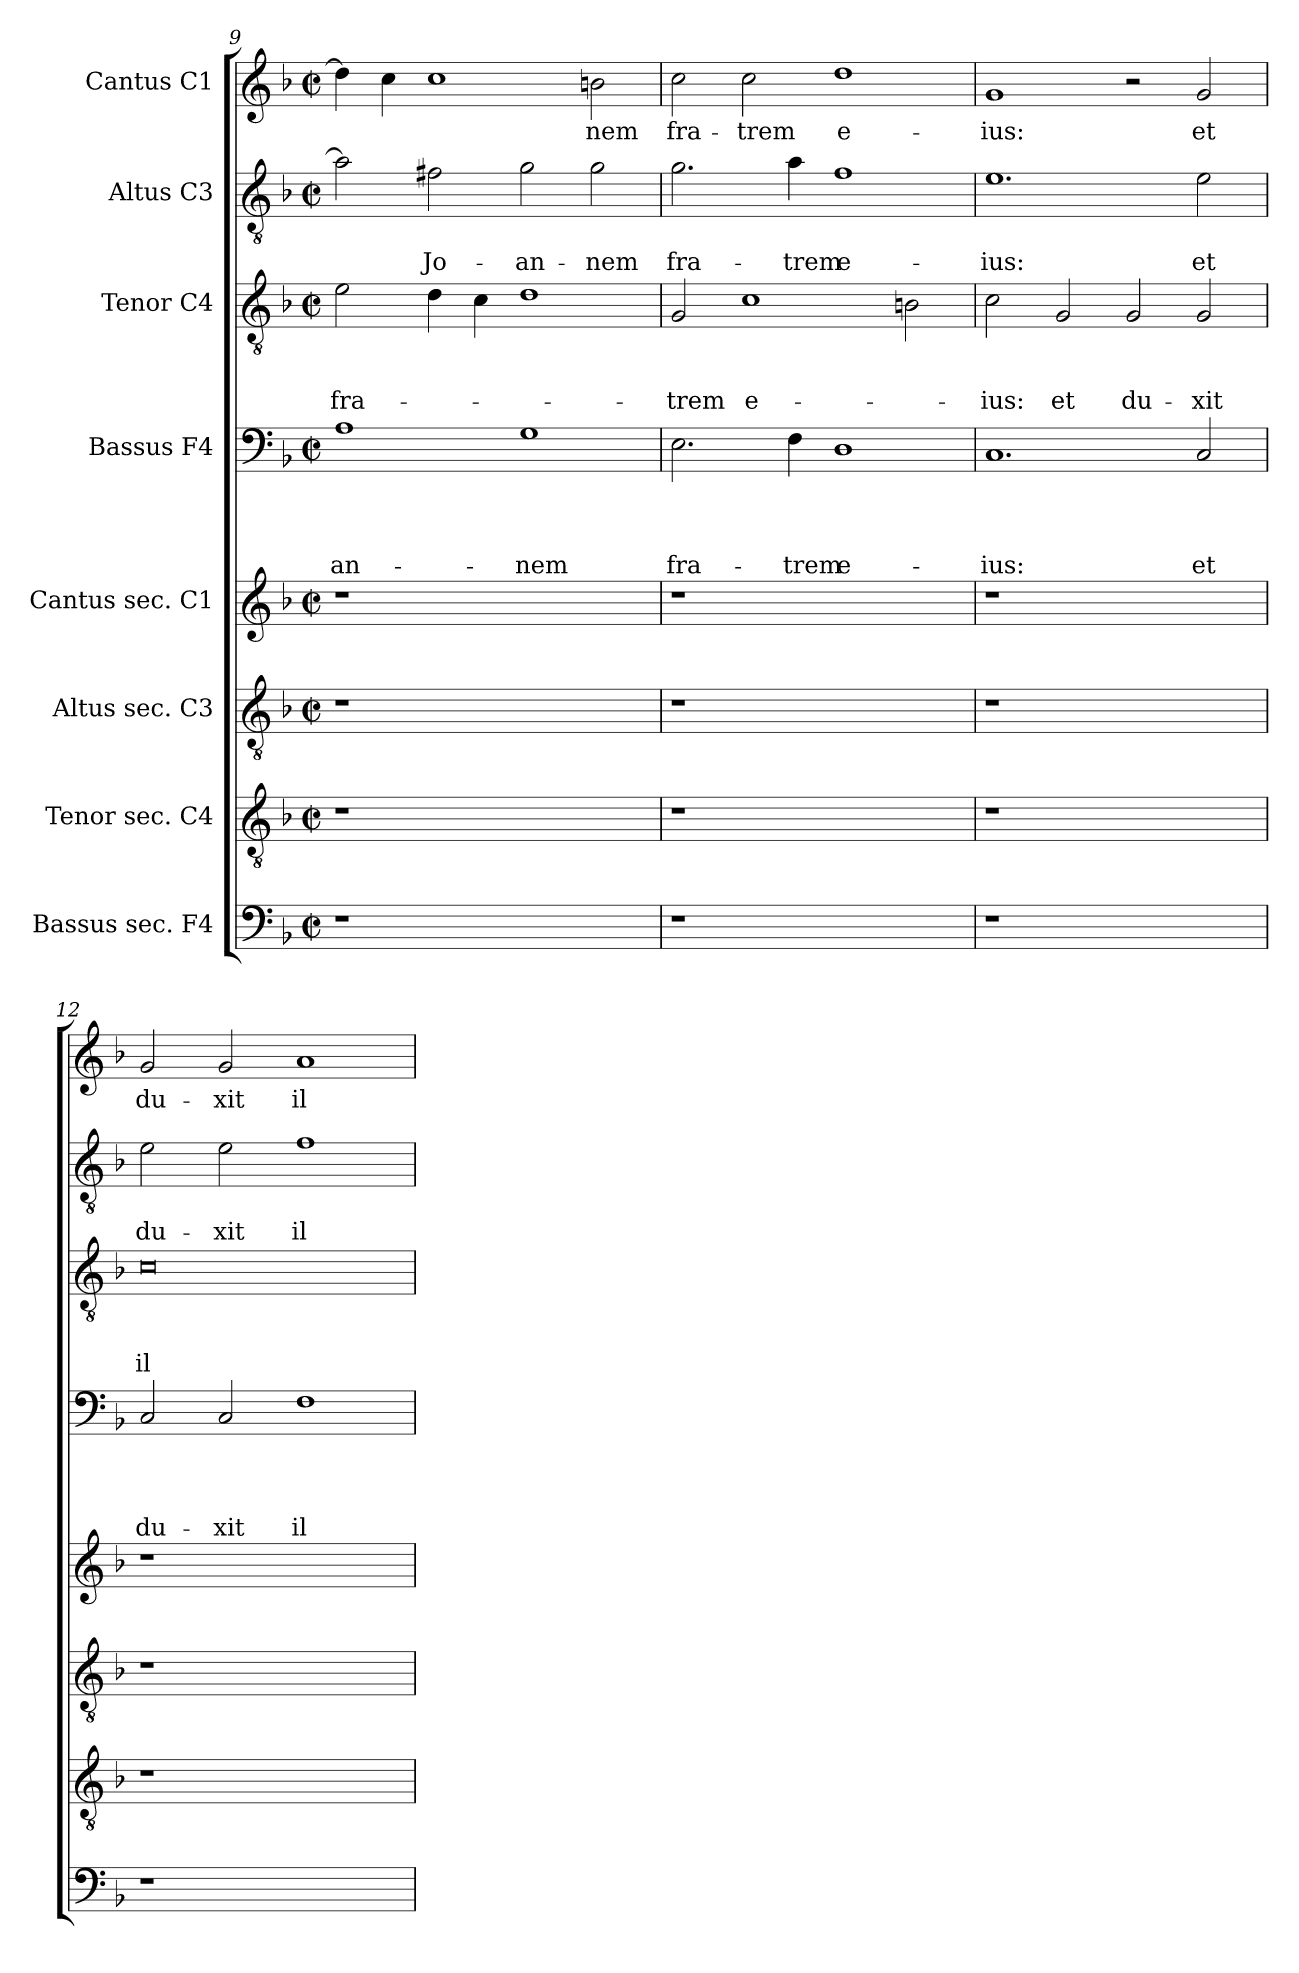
**kern	**kern	**kern	**kern	**kern	**text	**text	**text	**text	**kern	**text	**text	**text	**kern	**text	**text	**kern	**text
*part8	*part7	*part6	*part5	*part4	*part4	*part4	*part4	*part4	*part3	*part3	*part3	*part3	*part2	*part2	*part2	*part1	*part1
*staff8	*staff7	*staff6	*staff5	*staff4	*staff4	*staff4	*staff4	*staff4	*staff3	*staff3	*staff3	*staff3	*staff2	*staff2	*staff2	*staff1	*staff1
*I"Bassus sec. F4	*I"Tenor sec. C4	*I"Altus sec. C3	*I"Cantus sec. C1	*I"Bassus F4	*	*	*	*	*I"Tenor  C4	*	*	*	*I"Altus C3	*	*	*I"Cantus C1	*
*clefF4	*clefGv2	*clefGv2	*clefG2	*clefF4	*	*	*	*	*clefGv2	*	*	*	*clefGv2	*	*	*clefG2	*
*k[b-]	*k[b-]	*k[b-]	*k[b-]	*k[b-]	*	*	*	*	*k[b-]	*	*	*	*k[b-]	*	*	*k[b-]	*
*F:	*F:	*F:	*F:	*F:	*	*	*	*	*F:	*	*	*	*F:	*	*	*F:	*
*M2/2	*M2/2	*M2/2	*M2/2	*M2/2	*	*	*	*	*M2/2	*	*	*	*M2/2	*	*	*M2/2	*
*met(c|)	*met(c|)	*met(c|)	*met(c|)	*met(c|)	*	*	*	*	*met(c|)	*	*	*	*met(c|)	*	*	*met(c|)	*
=9	=9	=9	=9	=9	=9	=9	=9	=9	=9	=9	=9	=9	=9	=9	=9	=9	=9
1r	1r	1r	1r	1A	.	.	.	-an-	2e\	.	.	fra-	2a\]	.	.	4dd\]	.
.	.	.	.	.	.	.	.	.	.	.	.	.	.	.	.	4cc\	.
.	.	.	.	.	.	.	.	.	4d\	.	.	.	2f#X\	.	Jo-	1cc	.
.	.	.	.	.	.	.	.	.	4c\	.	.	.	.	.	.	.	.
1ryy	1ryy	1ryy	1ryy	1G	.	.	.	-nem	1d	.	.	.	2g\	.	-an-	.	.
.	.	.	.	.	.	.	.	.	.	.	.	.	2g\	.	-nem	2bn\	-nem
=10	=10	=10	=10	=10	=10	=10	=10	=10	=10	=10	=10	=10	=10	=10	=10	=10	=10
1r	1r	1r	1r	2.E\	.	.	.	fra-	2G/	.	.	-trem	2.g\	.	fra-	2cc\	fra-
.	.	.	.	.	.	.	.	.	1c	.	.	e-	.	.	.	2cc\	-trem
.	.	.	.	4F\	.	.	.	-trem	.	.	.	.	4a\	.	-trem	.	.
1ryy	1ryy	1ryy	1ryy	1D	.	.	.	e-	.	.	.	.	1f	.	e-	1dd	e-
.	.	.	.	.	.	.	.	.	2Bn\	.	.	.	.	.	.	.	.
=11	=11	=11	=11	=11	=11	=11	=11	=11	=11	=11	=11	=11	=11	=11	=11	=11	=11
1r	1r	1r	1r	1.C	.	.	.	-ius:	2c\	.	.	-ius:	1.e	.	-ius:	1g	-ius:
.	.	.	.	.	.	.	.	.	2G/	.	.	et	.	.	.	.	.
1ryy	1ryy	1ryy	1ryy	.	.	.	.	.	2G/	.	.	du-	.	.	.	2r	.
.	.	.	.	2C/	.	.	.	et	2G/	.	.	-xit	2e\	.	et	2g/	et
!!LO:PB:g=z
=12	=12	=12	=12	=12	=12	=12	=12	=12	=12	=12	=12	=12	=12	=12	=12	=12	=12
1r	1r	1r	1r	2C/	.	.	.	du-	0c	.	.	il-	2e\	.	du-	2g/	du-
.	.	.	.	2C/	.	.	.	-xit	.	.	.	.	2e\	.	-xit	2g/	-xit
1ryy	1ryy	1ryy	1ryy	1F	.	.	.	il-	.	.	.	.	1f	.	il-	1a	il-
=	=	=	=	=	=	=	=	=	=	=	=	=	=	=	=	=	=
*-	*-	*-	*-	*-	*-	*-	*-	*-	*-	*-	*-	*-	*-	*-	*-	*-	*-
